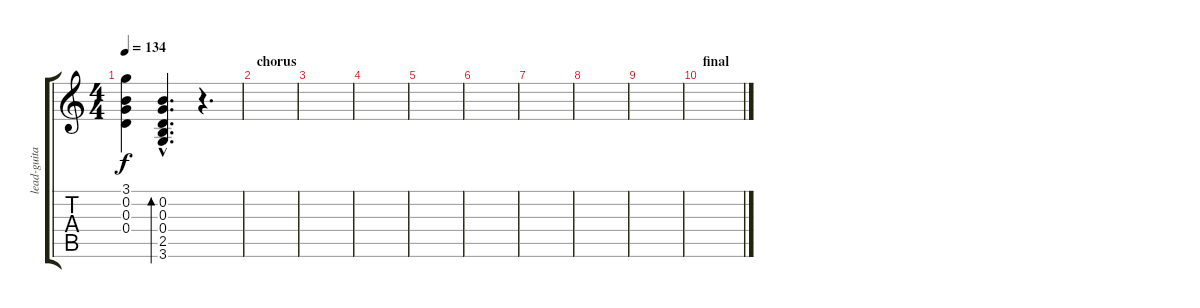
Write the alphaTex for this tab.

\track ("lead-guitar" "lead-guita") {instrument acousticguitarsteel}
\staff {score tabs}
\tuning (E4 B3 G3 D3 A2 E2) {hide}
\ts (4 4)
\tempo 134
\clef g2
\ks c
(3.1{t} 0.2{t} 0.3{t} 0.4{t}).4{dy f} (0.2{hac} 0.3{hac} 0.4{hac} 2.5{hac} 3.6{hac}).4{d bd 120} r.4{d} |
\section ("" "chorus")
|
|
|
|
|
|
|
|
\section ("" "final")
